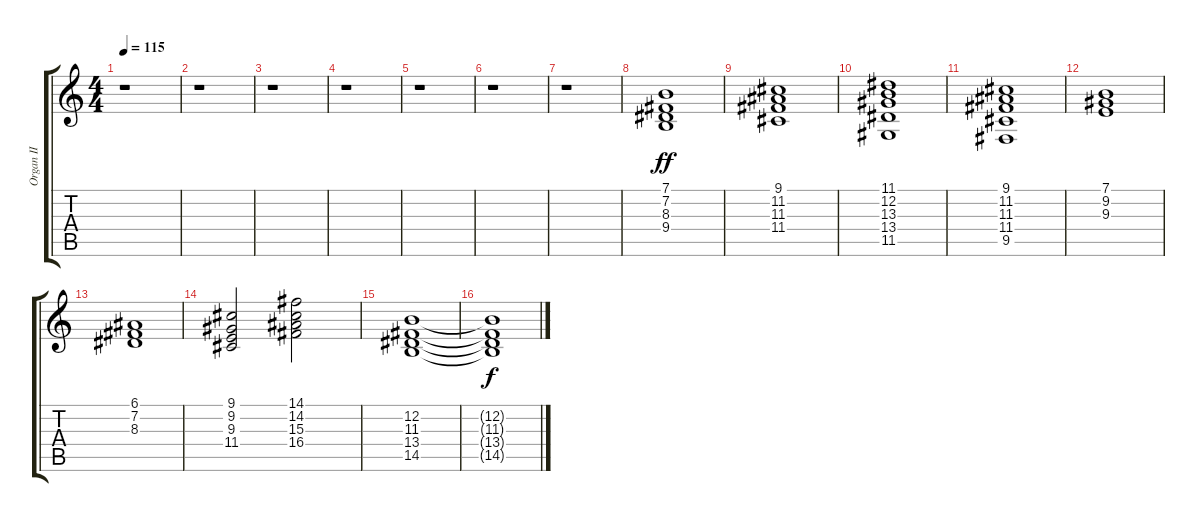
\track ("Organ II" "Organ II") {instrument rockorgan}
\staff {score tabs}
\tuning (E4 B3 G3 D3 A2 E2) {hide}
\ts (4 4)
\tempo 115
\clef g2
\ks c
r.1{dy ff} |
r.1 |
r.1 |
r.1 |
r.1 |
r.1 |
r.1 |
(7.1 7.2 8.3 9.4).1 |
(9.1 11.2 11.3 11.4).1 |
(11.1 12.2 13.3 13.4 11.5).1 |
(9.1 11.2 11.3 11.4 9.5).1 |
(7.1 9.2 9.3).1 |
(6.1 7.2 8.3).1 |
(9.1 9.2 9.3 11.4).2 (14.1 14.2 15.3 16.4).2 |
(12.2 11.3 13.4 14.5).1 |
(12.2{t} 11.3{t} 13.4{t} 14.5{t}).1{dy f}
